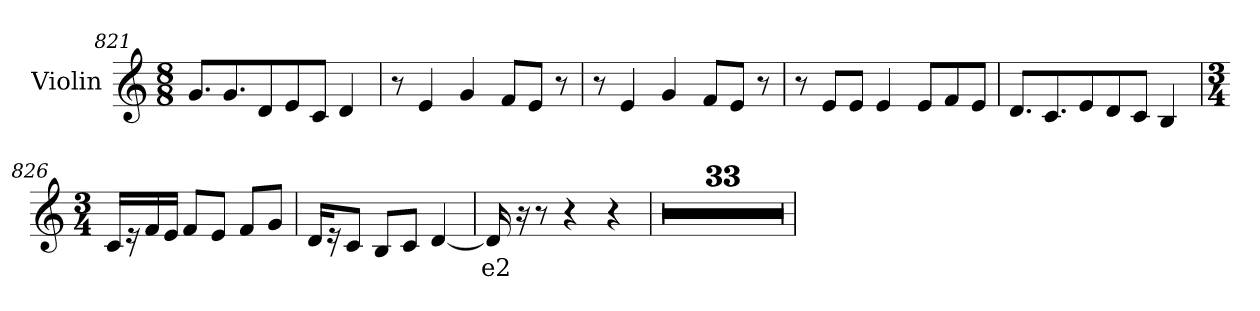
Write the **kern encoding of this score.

**kern	**text
*part1	*part1
*staff1	*staff1
*I"Violin	*
!!LO:LB:g=z
*clefG2	*
*k[]	*
*M8/8	*
=821	=821
8.g/L	.
8.g/	.
8d/	.
8e/	.
8c/J	.
4d/	.
=822	=822
8r	.
4e/	.
4g/	.
8f/L	.
8e/J	.
8r	.
=823	=823
8r	.
4e/	.
4g/	.
8f/L	.
8e/J	.
8r	.
=824	=824
8r	.
8e/L	.
8e/J	.
4e/	.
8e/L	.
8f/	.
8e/J	.
!!LO:PB:g=z
=825	=825
8.d/L	.
8.c/	.
8e/	.
8d/	.
8c/J	.
4B/	.
=826	=826
*M3/4	*
*MM60	*
16c/LL	.
16r	.
16f/	.
16e/JJ	.
8f/L	.
8e/J	.
8f/L	.
8g/J	.
=827	=827
16d/KL	.
16r	.
8c/J	.
8B/L	.
8c/J	.
[4d/	.
=828	=828
!	!LO:LY:b
16d/]	e2
16r	.
8r	.
4r	.
4r	.
!!LO:LB:g=z
=829	=829
2.r	.
=830	=830
2.r	.
=831	=831
2.r	.
=832	=832
2.r	.
=833	=833
2.r	.
=834	=834
2.r	.
=835	=835
2.r	.
=836	=836
2.r	.
!!LO:LB:g=z
=837	=837
2.r	.
=838	=838
2.r	.
=839	=839
2.r	.
=840	=840
2.r	.
=841	=841
2.r	.
=842	=842
2.r	.
=843	=843
2.r	.
=844	=844
2.r	.
!!LO:LB:g=z
=845	=845
2.r	.
=846	=846
2.r	.
=847	=847
2.r	.
=848	=848
2.r	.
=849	=849
2.r	.
=850	=850
2.r	.
=851	=851
2.r	.
=852	=852
2.r	.
!!LO:LB:g=z
=853	=853
2.r	.
=854	=854
2.r	.
=855	=855
2.r	.
=856	=856
2.r	.
=857	=857
2.r	.
=858	=858
2.r	.
=859	=859
2.r	.
=860	=860
2.r	.
!!LO:LB:g=z
=861	=861
2.r	.
=	=
*-	*-
